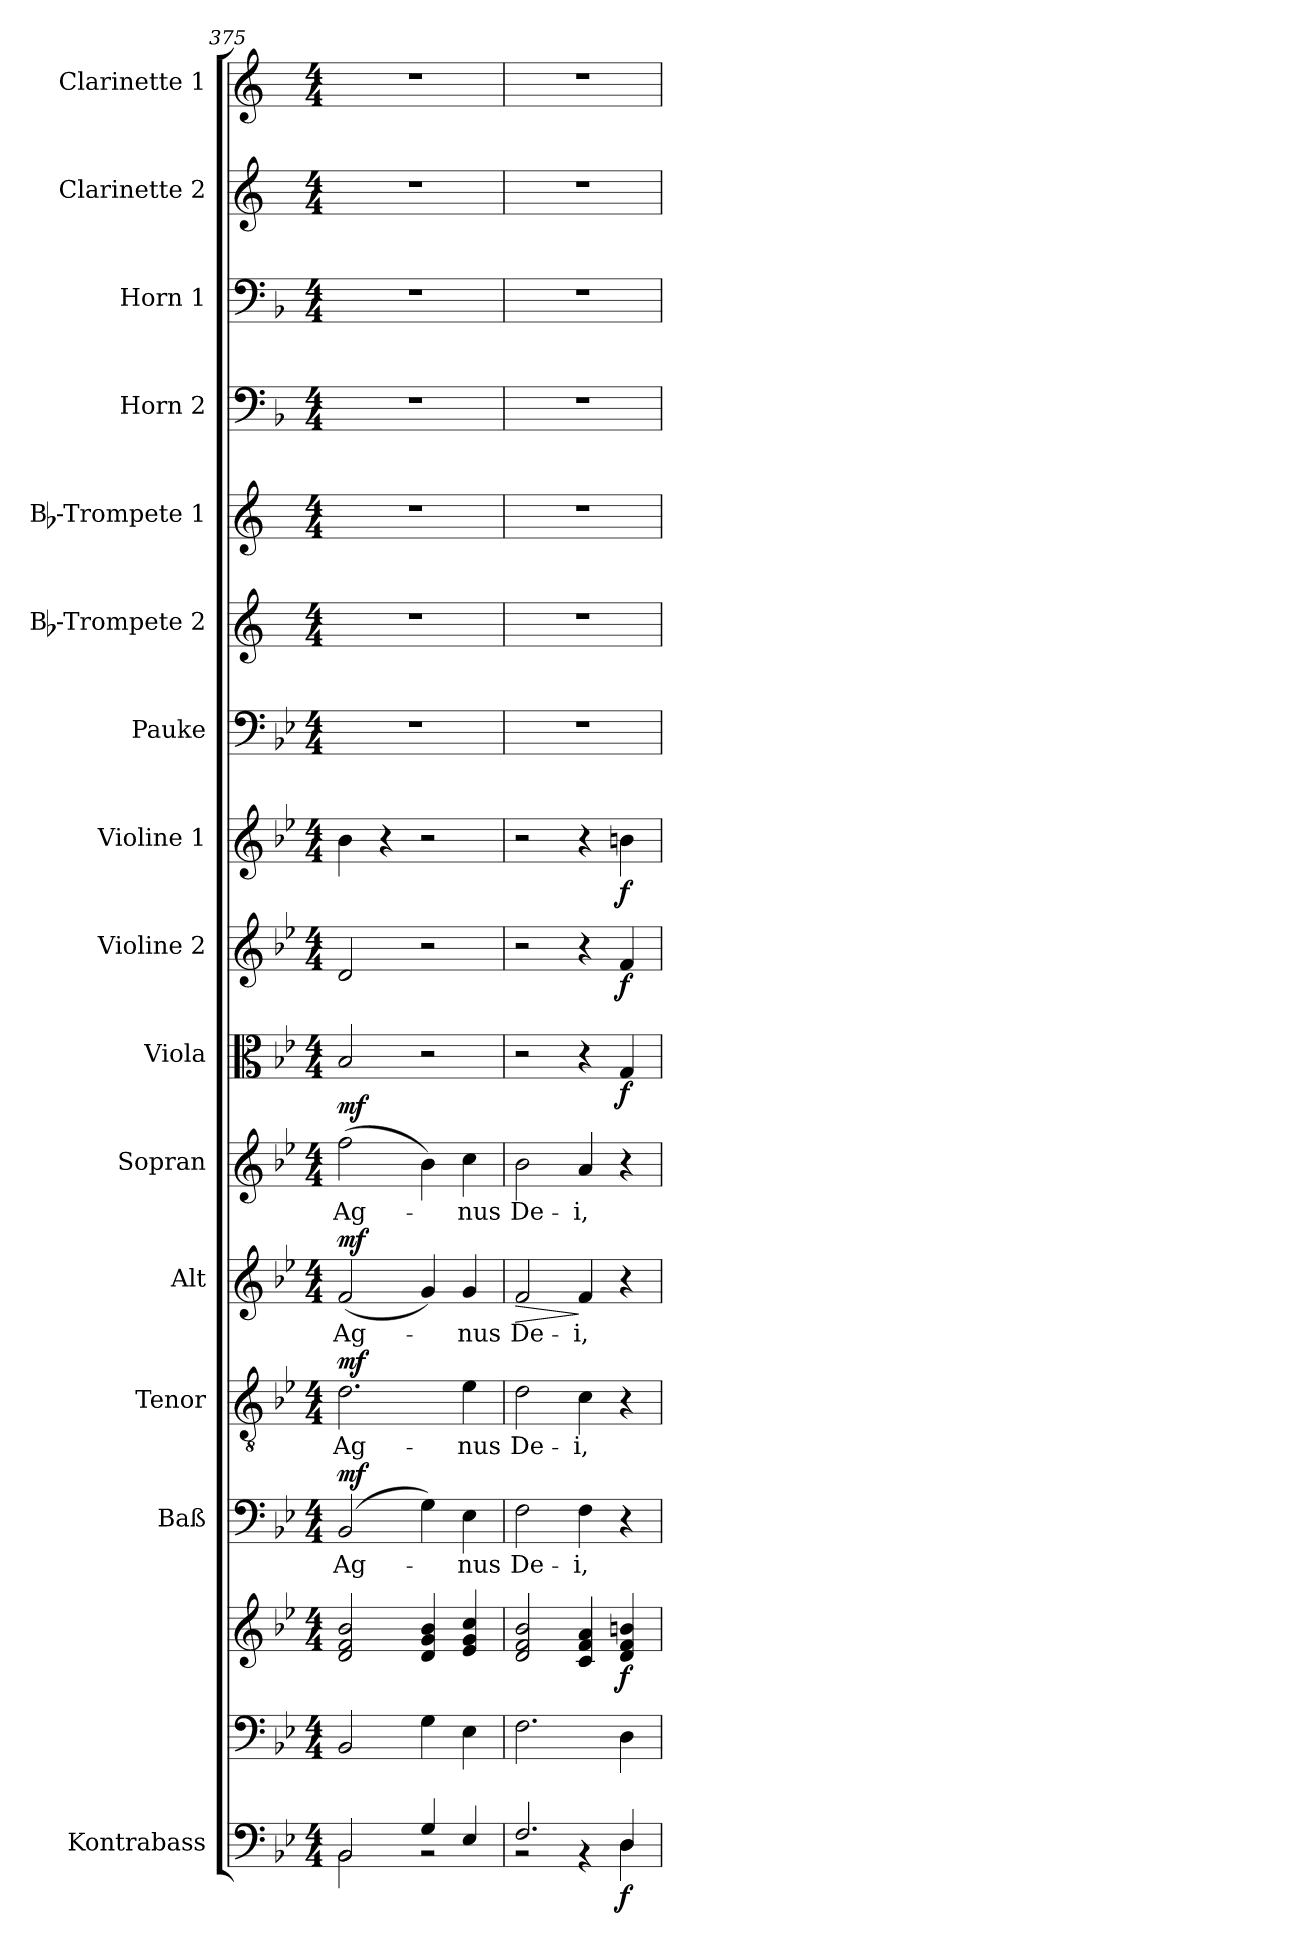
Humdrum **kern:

**kern	**dynam	**kern	**kern	**dynam	**kern	**text	**dynam	**kern	**text	**dynam	**kern	**text	**dynam	**kern	**text	**dynam	**kern	**dynam	**kern	**dynam	**kern	**dynam	**kern	**kern	**kern	**kern	**kern	**kern	**kern
*part16	*part16	*part15	*part15	*part15	*part14	*part14	*part14	*part13	*part13	*part13	*part12	*part12	*part12	*part11	*part11	*part11	*part10	*part10	*part9	*part9	*part8	*part8	*part7	*part6	*part5	*part4	*part3	*part2	*part1
*staff17	*staff17	*staff16	*staff15	*staff15/16	*staff14	*staff14	*staff14	*staff13	*staff13	*staff13	*staff12	*staff12	*staff12	*staff11	*staff11	*staff11	*staff10	*staff10	*staff9	*staff9	*staff8	*staff8	*staff7	*staff6	*staff5	*staff4	*staff3	*staff2	*staff1
*I"Kontrabass	*	*	*	*	*I"Baß	*	*	*I"Tenor	*	*	*I"Alt	*	*	*I"Sopran	*	*	*I"Viola	*	*I"Violine 2	*	*I"Violine 1	*	*I"Pauke	*I"Bb-Trompete 2	*I"Bb-Trompete 1	*I"Horn 2	*I"Horn 1	*I"Clarinette 2	*I"Clarinette 1
*I'Kb.	*	*	*	*	*I'Baß	*	*	*I'Ten	*	*	*I'Alt	*	*	*I'Sop	*	*	*I'Vla.	*	*I'Vln. 2	*	*I'Vln. 1	*	*I'Pk.	*I'Bb Trp. 2	*I'Bb Trp. 1	*I'Hrn. 2	*I'Hrn. 1	*I'Cl. 2	*I'Cl. 1
*clefF4	*	*clefF4	*clefG2	*	*clefF4	*	*	*clefGv2	*	*	*clefG2	*	*	*clefG2	*	*	*clefC3	*	*clefG2	*	*clefG2	*	*clefF4	*clefG2	*clefG2	*clefF4	*clefF4	*clefG2	*clefG2
*ITrd7c12	*	*	*	*	*	*	*	*	*	*	*	*	*	*	*	*	*	*	*	*	*	*	*	*ITrd1c2	*ITrd1c2	*ITrd4c7	*ITrd4c7	*ITrd1c2	*ITrd1c2
*k[b-e-]	*	*k[b-e-]	*k[b-e-]	*	*k[b-e-]	*	*	*k[b-e-]	*	*	*k[b-e-]	*	*	*k[b-e-]	*	*	*k[b-e-]	*	*k[b-e-]	*	*k[b-e-]	*	*k[b-e-]	*k[b-e-]	*k[b-e-]	*k[b-e-]	*k[b-e-]	*k[b-e-]	*k[b-e-]
*B-:	*	*B-:	*B-:	*	*B-:	*	*	*B-:	*	*	*B-:	*	*	*B-:	*	*	*B-:	*	*B-:	*	*B-:	*	*B-:	*B-:	*B-:	*B-:	*B-:	*B-:	*B-:
*M4/4	*	*M4/4	*M4/4	*	*M4/4	*	*	*M4/4	*	*	*M4/4	*	*	*M4/4	*	*	*M4/4	*	*M4/4	*	*M4/4	*	*M4/4	*M4/4	*M4/4	*M4/4	*M4/4	*M4/4	*M4/4
=375	=375	=375	=375	=375	=375	=375	=375	=375	=375	=375	=375	=375	=375	=375	=375	=375	=375	=375	=375	=375	=375	=375	=375	=375	=375	=375	=375	=375	=375
*^	*	*	*	*	*	*	*	*	*	*	*	*	*	*	*	*	*	*	*	*	*	*	*	*	*	*	*	*	*
!	!	!	!	!	!	!	!LO:LY:b	!LO:DY:a	!	!LO:LY:b	!LO:DY:a	!	!LO:LY:b	!LO:DY:a	!	!LO:LY:b	!LO:DY:a	!	!	!	!	!	!	!	!	!	!	!	!	!
2BBB-/	2BBB-\	.	2BB-/	2d/ 2f/ 2b-/	.	(2BB-/	Ag-	mf	2.d\	Ag-	mf	(<2f/	Ag-	mf	(>2ff\	Ag-	mf	2B-/	.	2d/	.	4b-\	.	1r	1r	1r	1r	1r	1r	1r
.	.	.	.	.	.	.	.	.	.	.	.	.	.	.	.	.	.	.	.	.	.	4r	.	.	.	.	.	.	.	.
4GG/	2rBB	.	4G\	4d/ 4g/ 4b-/	.	4G\)	.	.	.	.	.	4g/)	.	.	4b-\)	.	.	2r	.	2r	.	2r	.	.	.	.	.	.	.	.
!	!	!	!	!	!	!	!LO:LY:b	!	!	!LO:LY:b	!	!	!LO:LY:b	!	!	!LO:LY:b	!	!	!	!	!	!	!	!	!	!	!	!	!	!
4EE-/	.	.	4E-\	4e-/ 4g/ 4cc/	.	4E-\	-nus	.	4e-\	-nus	.	4g/	-nus	.	4cc\	-nus	.	.	.	.	.	.	.	.	.	.	.	.	.	.
=376	=376	=376	=376	=376	=376	=376	=376	=376	=376	=376	=376	=376	=376	=376	=376	=376	=376	=376	=376	=376	=376	=376	=376	=376	=376	=376	=376	=376	=376	=376
!	!	!	!	!	!	!	!LO:LY:b	!	!	!LO:LY:b	!	!	!LO:LY:b	!LO:HP:b	!	!LO:LY:b	!	!	!	!	!	!	!	!	!	!	!	!	!	!
2.FF/	2rBB	.	2.F\	2d/ 2f/ 2b-/	.	2F\	De-	.	2d\	De-	.	2f/	De-	>	2b-\	De-	.	2r	.	2r	.	2r	.	1r	1r	1r	1r	1r	1r	1r
!	!	!	!	!	!	!	!LO:LY:b	!	!	!LO:LY:b	!	!	!LO:LY:b	!	!	!LO:LY:b	!	!	!	!	!	!	!	!	!	!	!	!	!	!
.	4rBB	.	.	4c/ 4f/ 4a/	.	4F\	-i,	.	4c\	-i,	.	4f/	-i,	]	4a/	-i,	.	4r	.	4r	.	4r	.	.	.	.	.	.	.	.
!	!	!LO:DY:b	!	!	!LO:DY:b	!	!	!	!	!	!	!	!	!	!	!	!	!	!LO:DY:b	!	!LO:DY:b	!	!LO:DY:b	!	!	!	!	!	!	!
4DD/	4DD\	f	4D\	4d/ 4f/ 4bn/	f	4r	.	.	4r	.	.	4r	.	.	4r	.	.	4G/	f	4f/	f	4bn\	f	.	.	.	.	.	.	.
*v	*v	*	*	*	*	*	*	*	*	*	*	*	*	*	*	*	*	*	*	*	*	*	*	*	*	*	*	*	*	*
=	=	=	=	=	=	=	=	=	=	=	=	=	=	=	=	=	=	=	=	=	=	=	=	=	=	=	=	=	=
*-	*-	*-	*-	*-	*-	*-	*-	*-	*-	*-	*-	*-	*-	*-	*-	*-	*-	*-	*-	*-	*-	*-	*-	*-	*-	*-	*-	*-	*-
